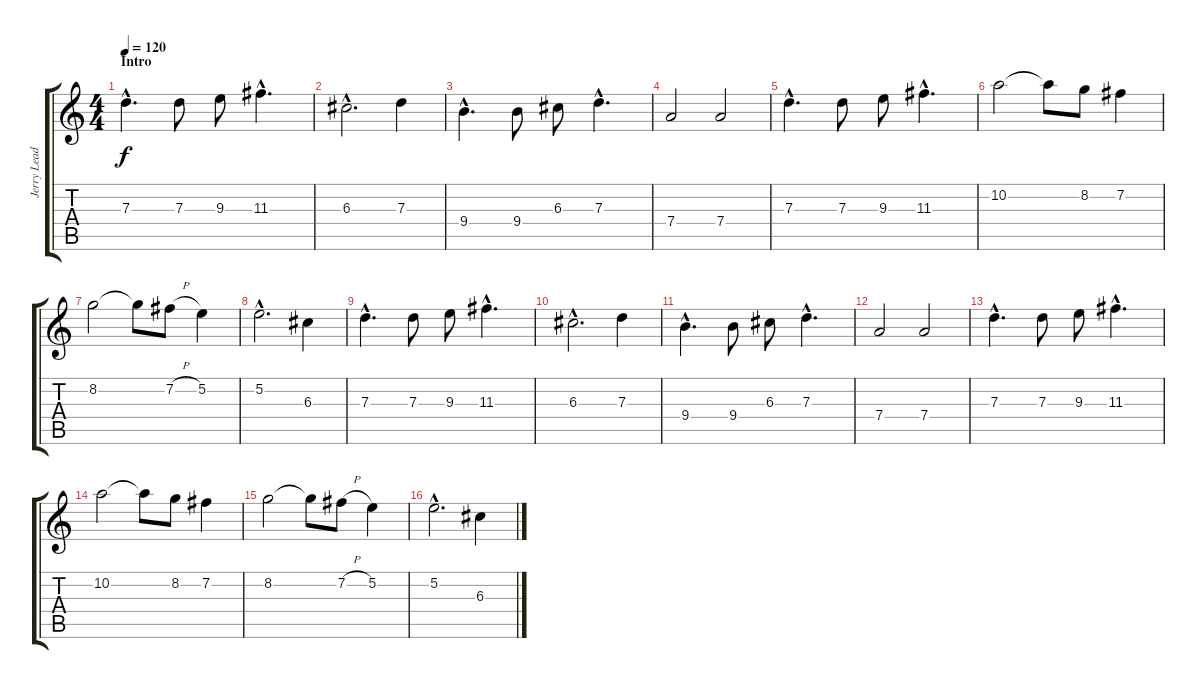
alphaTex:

\track ("Jerry Lead" "Jerry Lead") {instrument distortionguitar}
\staff {score tabs}
\tuning (E4 B3 G3 D3 A2 E2) {hide}
\ts (4 4)
\section ("" "Intro")
\tempo 120
\clef g2
\ks c
7.3{hac}.4{d dy f instrument distortionguitar} 7.3.8 9.3.8 11.3{hac}.4{d} |
6.3{hac}.2{d} 7.3.4 |
9.4{hac}.4{d} 9.4.8 6.3.8 7.3{hac}.4{d} |
7.4.2 7.4.2 |
7.3{hac}.4{d} 7.3.8 9.3.8 11.3{hac}.4{d} |
10.2.2 10.2{t}.8 8.2.8 7.2.4 |
8.2.2 8.2{t}.8 7.2{h}.8 5.2.4 |
5.2{hac}.2{d} 6.3.4 |
7.3{hac}.4{d} 7.3.8 9.3.8 11.3{hac}.4{d} |
6.3{hac}.2{d} 7.3.4 |
9.4{hac}.4{d} 9.4.8 6.3.8 7.3{hac}.4{d} |
7.4.2 7.4.2 |
7.3{hac}.4{d} 7.3.8 9.3.8 11.3{hac}.4{d} |
10.2.2 10.2{t}.8 8.2.8 7.2.4 |
8.2.2 8.2{t}.8 7.2{h}.8 5.2.4 |
5.2{hac}.2{d} 6.3.4
